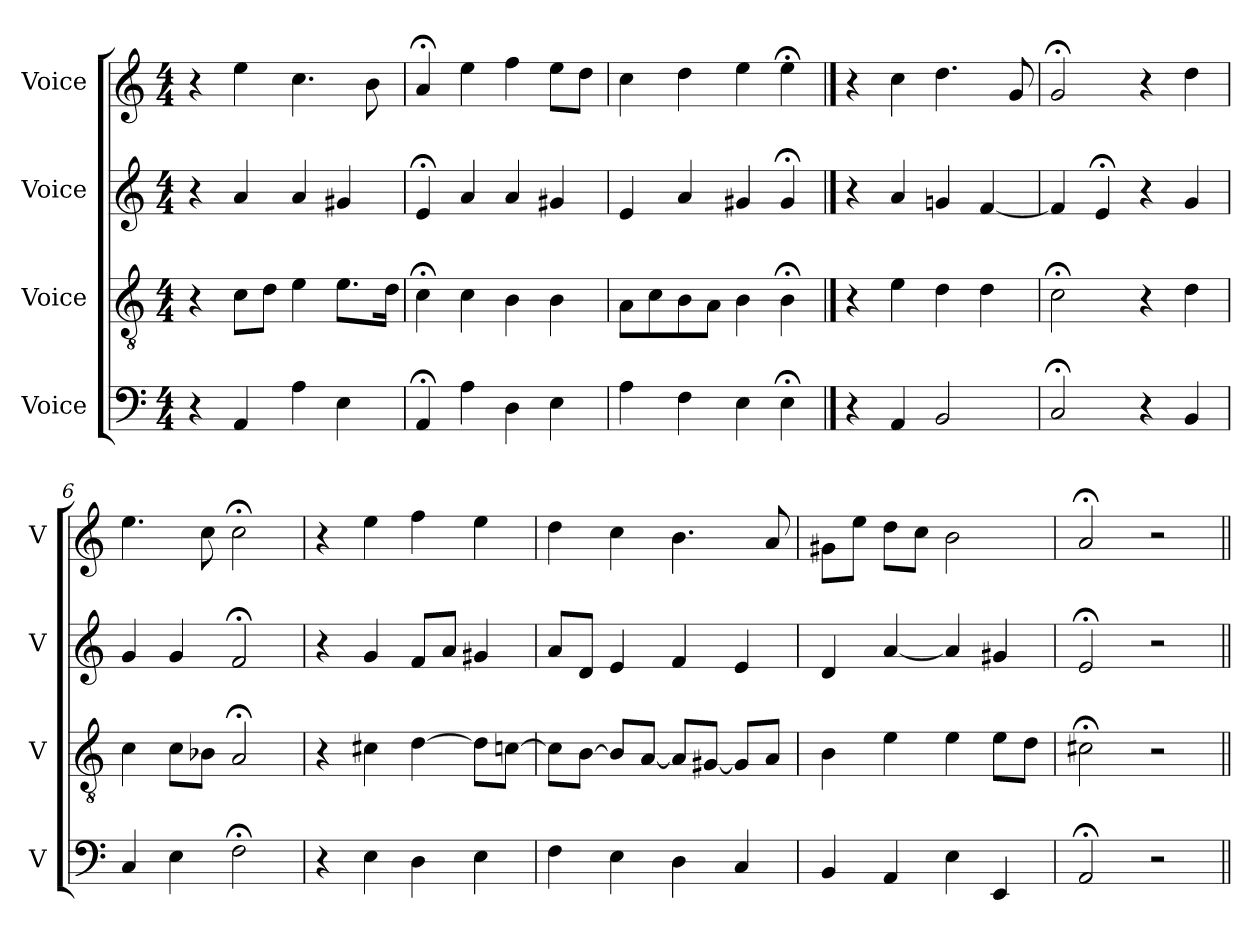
**kern	**kern	**kern	**kern
*part4	*part3	*part2	*part1
*staff4	*staff3	*staff2	*staff1
*I"Voice	*I"Voice	*I"Voice	*I"Voice
*I'V	*I'V	*I'V	*I'V
*clefF4	*clefGv2	*clefG2	*clefG2
*k[]	*k[]	*k[]	*k[]
*M4/4	*M4/4	*M4/4	*M4/4
*MM100	*MM100	*MM100	*MM100
=1	=1	=1	=1
4r	4r	4r	4r
4AA/	8c\L	4a/	4ee\
.	8d\J	.	.
4A\	4e\	4a/	4.cc\
4E\	8.e\L	4g#X/	.
.	.	.	8b\
.	16d\Jk	.	.
=2	=2	=2	=2
4AA;/	4c;\	4e;/	4a;/
4A\	4c\	4a/	4ee\
4D\	4B\	4a/	4ff\
4E\	4B\	4g#X/	8ee\L
.	.	.	8dd\J
=3	=3	=3	=3
4A\	8A\L	4e/	4cc\
.	8c\	.	.
4F\	8B\	4a/	4dd\
.	8A\J	.	.
4E\	4B\	4g#X/	4ee\
4E;\	4B;\	4g#;/	4ee;\
==4	==4	==4	==4
4r	4r	4r	4r
4AA/	4e\	4a/	4cc\
2BB/	4d\	4gn/	4.dd\
.	4d\	[4f/	.
.	.	.	8g/
=5	=5	=5	=5
2C;/	2c;\	4f/]	2g;/
.	.	4e;/	.
4r	4r	4r	4r
4BB/	4d\	4g/	4dd\
!!LO:LB:g=z
=6	=6	=6	=6
4C/	4c\	4g/	4.ee\
4E\	8c\L	4g/	.
.	8B-X\J	.	8cc\
2F;\	2A;/	2f;/	2cc;\
=7	=7	=7	=7
4r	4r	4r	4r
4E\	4c#X\	4g/	4ee\
4D\	[4d\	8f/L	4ff\
.	.	8a/J	.
4E\	8d\L]	4g#X/	4ee\
.	[8cn\J	.	.
=8	=8	=8	=8
4F\	8c\L]	8a/L	4dd\
.	[8B\J	8d/J	.
4E\	8B/L]	4e/	4cc\
.	[8A/J	.	.
4D\	8A/L]	4f/	4.b\
.	[8G#X/J	.	.
4C/	8G#/L]	4e/	.
.	8A/J	.	8a/
=9	=9	=9	=9
4BB/	4B\	4d/	8g#X\L
.	.	.	8ee\J
4AA/	4e\	[4a/	8dd\L
.	.	.	8cc\J
4E\	4e\	4a/]	2b\
4EE/	8e\L	4g#X/	.
.	8d\J	.	.
=10	=10	=10	=10
2AA;/	2c#X;\	2e;/	2a;/
2r	2r	2r	2r
=||	=||	=||	=||
*-	*-	*-	*-
